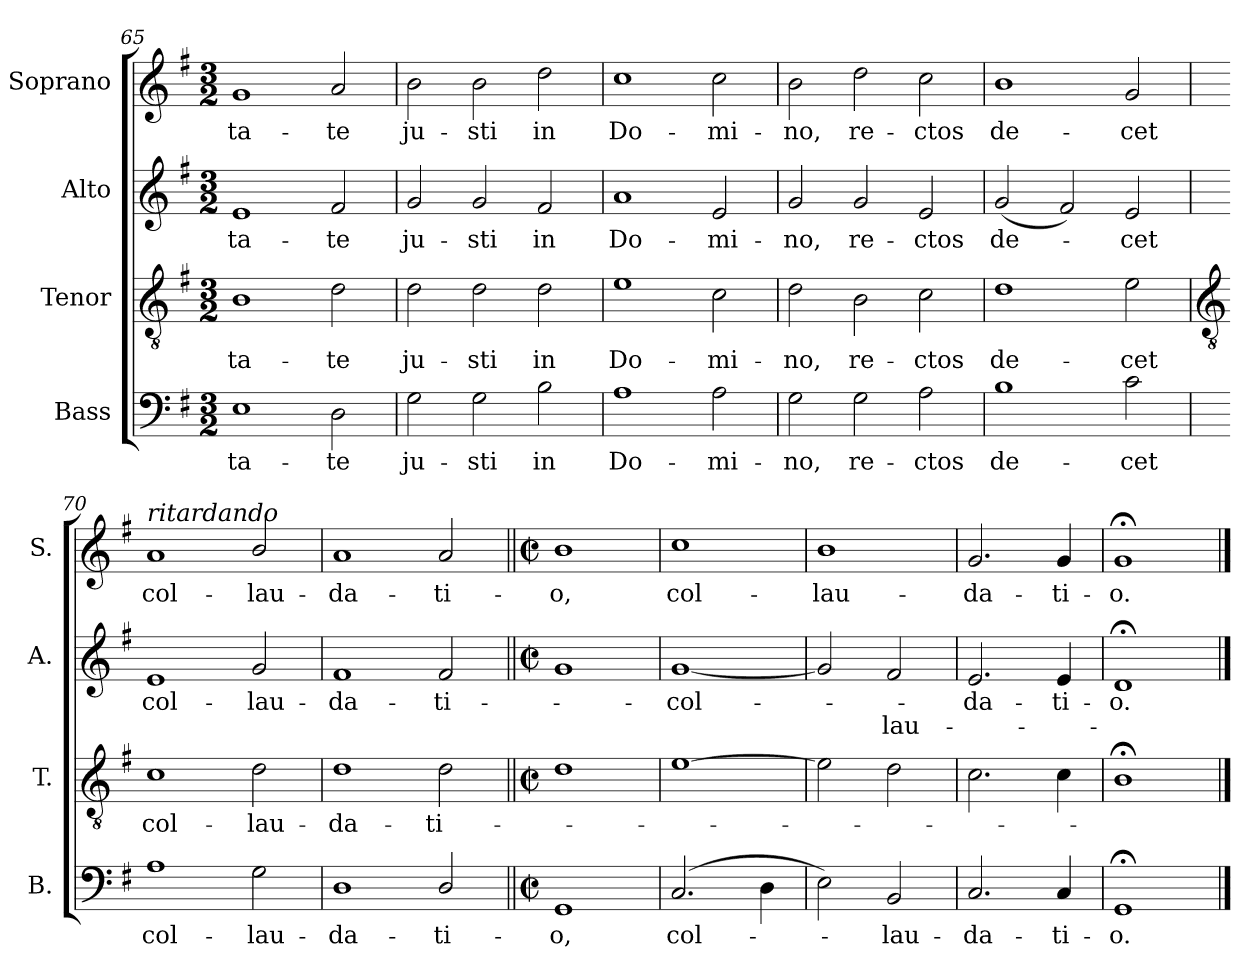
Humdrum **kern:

**kern	**text	**kern	**text	**kern	**text	**text	**kern	**text
*part4	*part4	*part3	*part3	*part2	*part2	*part2	*part1	*part1
*staff4	*staff4	*staff3	*staff3	*staff2	*staff2	*staff2	*staff1	*staff1
*I"Bass	*	*I"Tenor	*	*I"Alto	*	*	*I"Soprano	*
*I'B.	*	*I'T.	*	*I'A.	*	*	*I'S.	*
*clefF4	*	*clefGv2	*	*clefG2	*	*	*clefG2	*
*k[f#]	*	*k[f#]	*	*k[f#]	*	*	*k[f#]	*
*G:	*	*G:	*	*G:	*	*	*G:	*
*M3/2	*	*M3/2	*	*M3/2	*	*	*M3/2	*
=65	=65	=65	=65	=65	=65	=65	=65	=65
!	!LO:LY:b	!	!LO:LY:b	!	!LO:LY:b	!	!	!LO:LY:b
1E	-ta-	1B	-ta-	1e	-ta-	.	1g	-ta-
!	!LO:LY:b	!	!LO:LY:b	!	!LO:LY:b	!	!	!LO:LY:b
2D\	-te	2d\	-te	2f#/	-te	.	2a/	-te
=66	=66	=66	=66	=66	=66	=66	=66	=66
!	!LO:LY:b	!	!LO:LY:b	!	!LO:LY:b	!	!	!LO:LY:b
2G\	ju-	2d\	ju-	2g/	ju-	.	2b\	ju-
!	!LO:LY:b	!	!LO:LY:b	!	!LO:LY:b	!	!	!LO:LY:b
2G\	-sti	2d\	-sti	2g/	-sti	.	2b\	-sti
!	!LO:LY:b	!	!LO:LY:b	!	!LO:LY:b	!	!	!LO:LY:b
2B\	in	2d\	in	2f#/	in	.	2dd\	in
=67	=67	=67	=67	=67	=67	=67	=67	=67
!	!LO:LY:b	!	!LO:LY:b	!	!LO:LY:b	!	!	!LO:LY:b
1A	Do-	1e	Do-	1a	Do-	.	1cc	Do-
!	!LO:LY:b	!	!LO:LY:b	!	!LO:LY:b	!	!	!LO:LY:b
2A\	-mi-	2c\	-mi-	2e/	-mi-	.	2cc\	-mi-
=68	=68	=68	=68	=68	=68	=68	=68	=68
!	!LO:LY:b	!	!LO:LY:b	!	!LO:LY:b	!	!	!LO:LY:b
2G\	-no,	2d\	-no,	2g/	-no,	.	2b\	-no,
!	!LO:LY:b	!	!LO:LY:b	!	!LO:LY:b	!	!	!LO:LY:b
2G\	re-	2B\	re-	2g/	re-	.	2dd\	re-
!	!LO:LY:b	!	!LO:LY:b	!	!LO:LY:b	!	!	!LO:LY:b
2A\	-ctos	2c\	-ctos	2e/	-ctos	.	2cc\	-ctos
=69	=69	=69	=69	=69	=69	=69	=69	=69
!	!LO:LY:b	!	!LO:LY:b	!	!LO:LY:b	!	!	!LO:LY:b
1B	de-	1d	de-	(2g/	de-	.	1b	de-
.	.	.	.	2f#/)	.	.	.	.
!	!LO:LY:b	!	!LO:LY:b	!	!LO:LY:b	!	!	!LO:LY:b
2c\	-cet	2e\	-cet	2e/	cet	.	2g/	-cet
!!LO:LB:g=z
=70	=70	=70	=70	=70	=70	=70	=70	=70
*	*	*clefGv2	*	*	*	*	*	*
*	*	*	*	*	*	*	*MM200	*
!	!	!	!	!	!	!	!LO:TX:a:i:t=ritardando	!
!	!LO:LY:b	!	!LO:LY:b	!	!LO:LY:b	!	!	!LO:LY:b
1A	col-	1c	col-	1e	col-	.	1a	col-
!	!LO:LY:b	!	!LO:LY:b	!	!LO:LY:b	!	!	!LO:LY:b
2G\	-lau-	2d\	-lau-	2g/	-lau-	.	2b/	-lau-
=71	=71	=71	=71	=71	=71	=71	=71	=71
!	!LO:LY:b	!	!LO:LY:b	!	!LO:LY:b	!	!	!LO:LY:b
1D	-da-	1d	-da-	1f#	-da-	.	1a	-da-
!	!LO:LY:b	!	!LO:LY:b	!	!LO:LY:b	!	!	!LO:LY:b
2D/	-ti-	2d\	-ti-	2f#/	-ti-	.	2a/	-ti-
=72||	=72||	=72||	=72||	=72||	=72||	=72||	=72||	=72||
*M2/2	*	*M2/2	*	*M2/2	*	*	*M2/2	*
*met(c|)	*	*met(c|)	*	*met(c|)	*	*	*met(c|)	*
*	*	*	*	*	*	*	*MM195	*
!	!LO:LY:b	!	!	!	!	!	!	!LO:LY:b
1GG	-o,	1d	.	1g	.	.	1b	-o,
=73	=73	=73	=73	=73	=73	=73	=73	=73
*	*	*	*	*	*	*	*MM188	*
!	!LO:LY:b	!	!	!	!LO:LY:b	!	!	!LO:LY:b
(>2.C/	col-	[1e	.	[1g	-col-	.	1cc	col-
4D\	.	.	.	.	.	.	.	.
=74	=74	=74	=74	=74	=74	=74	=74	=74
*	*	*	*	*	*	*	*MM180	*
!	!	!	!	!	!	!	!	!LO:LY:b
2E\)	.	2e\]	.	2g/]	.	.	1b	-lau-
!	!LO:LY:b	!	!	!	!	!LO:LY:b	!	!
2BB/	lau-	2d\	.	2f#/	.	-lau-	.	.
=75	=75	=75	=75	=75	=75	=75	=75	=75
*	*	*	*	*	*	*	*MM174	*
!	!LO:LY:b	!	!	!	!LO:LY:b	!	!	!LO:LY:b
2.C/	-da-	2.c\	.	2.e/	-da-	.	2.g/	-da-
*	*	*	*	*	*	*	*MM170	*
!	!LO:LY:b	!	!	!	!LO:LY:b	!	!	!LO:LY:b
4C/	-ti-	4c\	.	4e/	-ti-	.	4g/	-ti-
=76	=76	=76	=76	=76	=76	=76	=76	=76
!	!LO:LY:b	!	!	!	!LO:LY:b	!	!	!LO:LY:b
1GG;<	-o.	1B;<	.	1d;<	-o.	.	1g;<	-o.
==	==	==	==	==	==	==	==	==
*-	*-	*-	*-	*-	*-	*-	*-	*-
